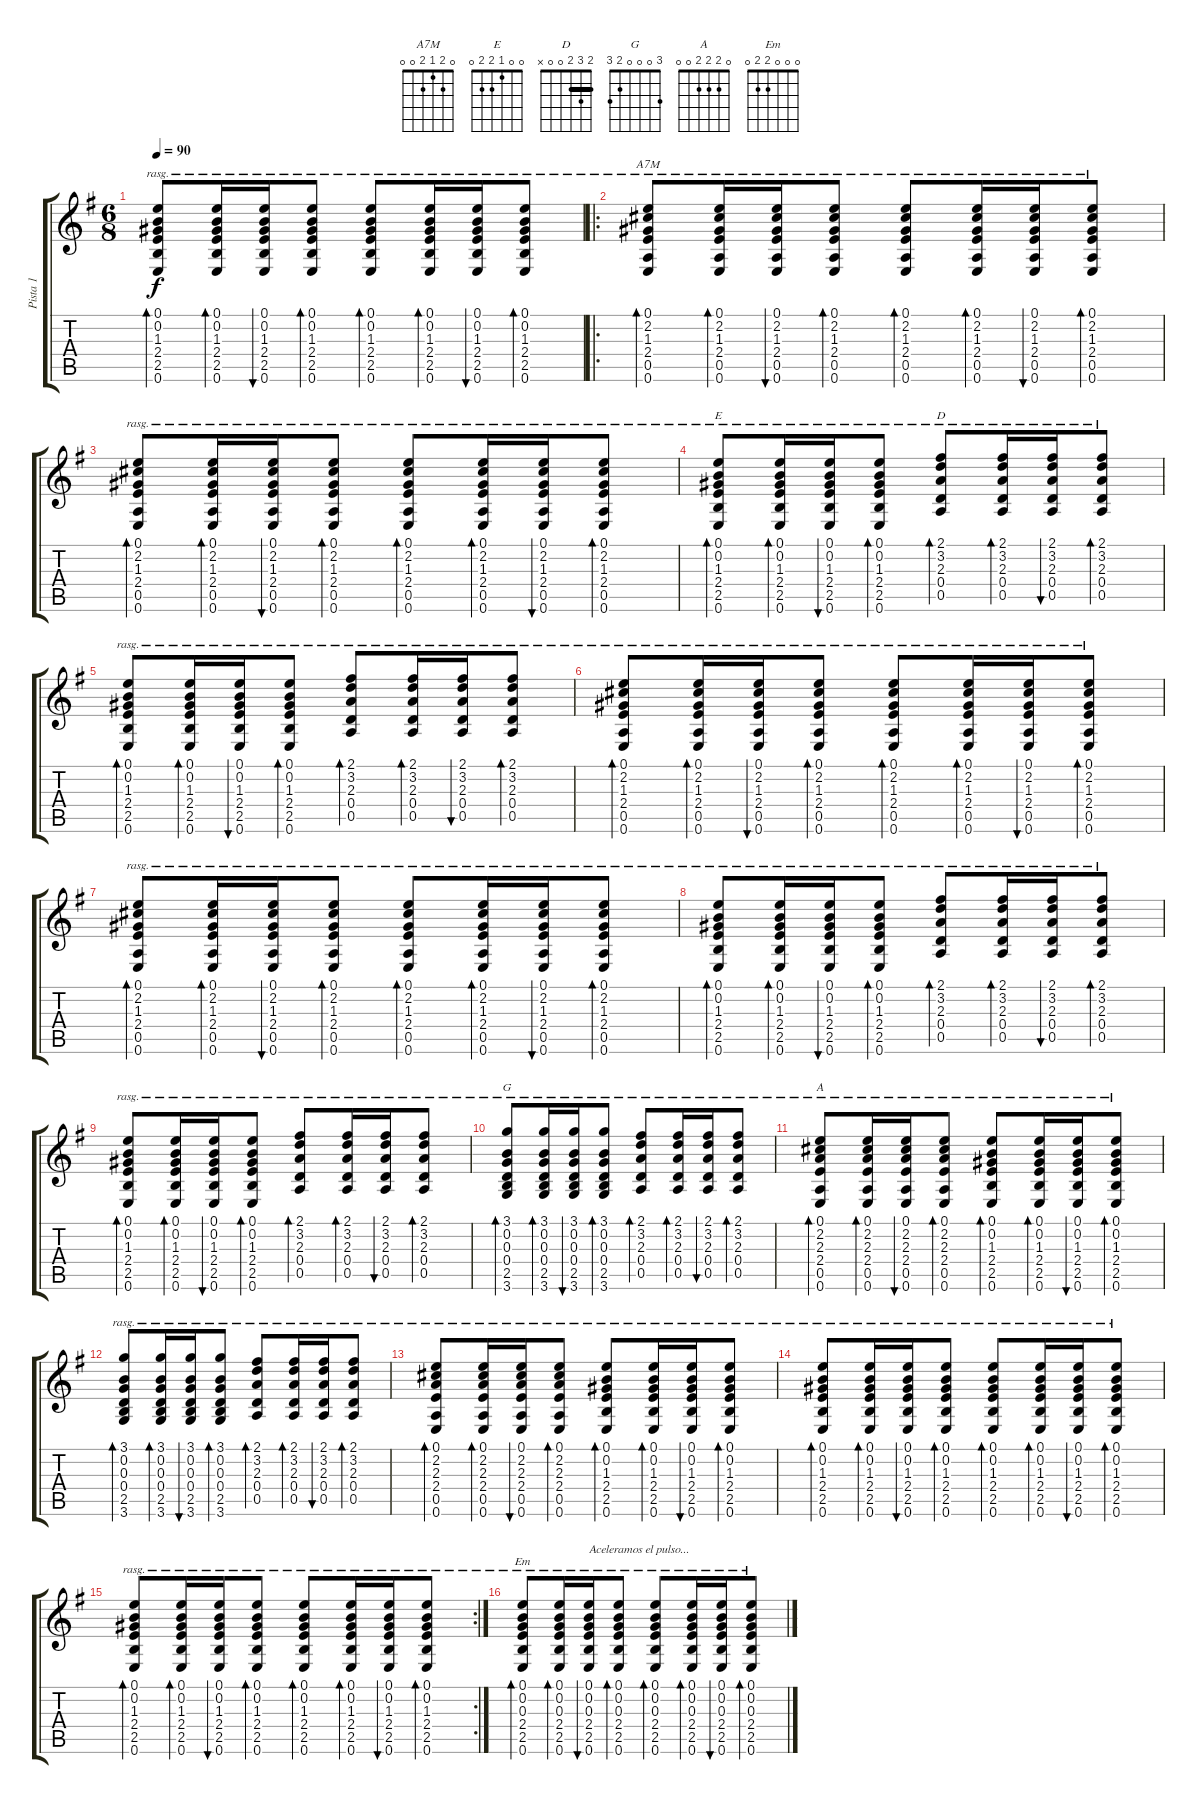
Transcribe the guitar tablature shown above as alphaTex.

\track ("Pista 1" "Pista 1") {instrument acousticguitarnylon}
\staff {score tabs}
\tuning (E4 B3 G3 D3 A2 E2) {hide}
\chord ("A7M" 0 2 1 2 0 0)
\chord ("E" 0 0 1 2 2 0)
\chord ("D" 2 3 2 0 0 x) {barre 2}
\chord ("G" 3 0 0 0 2 3)
\chord ("A" 0 2 2 2 0 0)
\chord ("Em" 0 0 0 2 2 0)
\ts (6 8)
\tempo 90
\clef g2
\ks g
(0.1 0.2 1.3 2.4 2.5 0.6).8{bd 60 rasg ii dy f} (0.1 0.2 1.3 2.4 2.5 0.6).16{bd 120 rasg ii} (0.1 0.2 1.3 2.4 2.5 0.6).16{bu 120 rasg ii} (0.1 0.2 1.3 2.4 2.5 0.6).8{bd 120 rasg ii} (0.1 0.2 1.3 2.4 2.5 0.6).8{bd 120 rasg ii} (0.1 0.2 1.3 2.4 2.5 0.6).16{bd 120 rasg ii} (0.1 0.2 1.3 2.4 2.5 0.6).16{bu 120 rasg ii} (0.1 0.2 1.3 2.4 2.5 0.6).8{bd 120 rasg ii} |
\ro
(0.1 2.2 1.3 2.4 0.5 0.6).8{bd 60 ch "A7M" rasg ii} (0.1 2.2 1.3 2.4 0.5 0.6).16{bd 120 rasg ii} (0.1 2.2 1.3 2.4 0.5 0.6).16{bu 120 rasg ii} (0.1 2.2 1.3 2.4 0.5 0.6).8{bd 120 rasg ii} (0.1 2.2 1.3 2.4 0.5 0.6).8{bd 120 rasg ii} (0.1 2.2 1.3 2.4 0.5 0.6).16{bd 120 rasg ii} (0.1 2.2 1.3 2.4 0.5 0.6).16{bu 120 rasg ii} (0.1 2.2 1.3 2.4 0.5 0.6).8{bd 120 rasg ii} |
(0.1 2.2 1.3 2.4 0.5 0.6).8{bd 60 rasg ii} (0.1 2.2 1.3 2.4 0.5 0.6).16{bd 120 rasg ii} (0.1 2.2 1.3 2.4 0.5 0.6).16{bu 120 rasg ii} (0.1 2.2 1.3 2.4 0.5 0.6).8{bd 120 rasg ii} (0.1 2.2 1.3 2.4 0.5 0.6).8{bd 120 rasg ii} (0.1 2.2 1.3 2.4 0.5 0.6).16{bd 120 rasg ii} (0.1 2.2 1.3 2.4 0.5 0.6).16{bu 120 rasg ii} (0.1 2.2 1.3 2.4 0.5 0.6).8{bd 120 rasg ii} |
(0.1 0.2 1.3 2.4 2.5 0.6).8{bd 60 ch "E" rasg ii} (0.1 0.2 1.3 2.4 2.5 0.6).16{bd 120 rasg ii} (0.1 0.2 1.3 2.4 2.5 0.6).16{bu 120 rasg ii} (0.1 0.2 1.3 2.4 2.5 0.6).8{bd 120 rasg ii} (2.1 3.2 2.3 0.4 0.5).8{bd 120 ch "D" rasg ii} (2.1 3.2 2.3 0.4 0.5).16{bd 120 rasg ii} (2.1 3.2 2.3 0.4 0.5).16{bu 120 rasg ii} (2.1 3.2 2.3 0.4 0.5).8{bd 120 rasg ii} |
(0.1 0.2 1.3 2.4 2.5 0.6).8{bd 60 rasg ii} (0.1 0.2 1.3 2.4 2.5 0.6).16{bd 120 rasg ii} (0.1 0.2 1.3 2.4 2.5 0.6).16{bu 120 rasg ii} (0.1 0.2 1.3 2.4 2.5 0.6).8{bd 120 rasg ii} (2.1 3.2 2.3 0.4 0.5).8{bd 120 rasg ii} (2.1 3.2 2.3 0.4 0.5).16{bd 120 rasg ii} (2.1 3.2 2.3 0.4 0.5).16{bu 120 rasg ii} (2.1 3.2 2.3 0.4 0.5).8{bd 120 rasg ii} |
(0.1 2.2 1.3 2.4 0.5 0.6).8{bd 60 rasg ii} (0.1 2.2 1.3 2.4 0.5 0.6).16{bd 120 rasg ii} (0.1 2.2 1.3 2.4 0.5 0.6).16{bu 120 rasg ii} (0.1 2.2 1.3 2.4 0.5 0.6).8{bd 120 rasg ii} (0.1 2.2 1.3 2.4 0.5 0.6).8{bd 120 rasg ii} (0.1 2.2 1.3 2.4 0.5 0.6).16{bd 120 rasg ii} (0.1 2.2 1.3 2.4 0.5 0.6).16{bu 120 rasg ii} (0.1 2.2 1.3 2.4 0.5 0.6).8{bd 120 rasg ii} |
(0.1 2.2 1.3 2.4 0.5 0.6).8{bd 60 rasg ii} (0.1 2.2 1.3 2.4 0.5 0.6).16{bd 120 rasg ii} (0.1 2.2 1.3 2.4 0.5 0.6).16{bu 120 rasg ii} (0.1 2.2 1.3 2.4 0.5 0.6).8{bd 120 rasg ii} (0.1 2.2 1.3 2.4 0.5 0.6).8{bd 120 rasg ii} (0.1 2.2 1.3 2.4 0.5 0.6).16{bd 120 rasg ii} (0.1 2.2 1.3 2.4 0.5 0.6).16{bu 120 rasg ii} (0.1 2.2 1.3 2.4 0.5 0.6).8{bd 120 rasg ii} |
(0.1 0.2 1.3 2.4 2.5 0.6).8{bd 60 rasg ii} (0.1 0.2 1.3 2.4 2.5 0.6).16{bd 120 rasg ii} (0.1 0.2 1.3 2.4 2.5 0.6).16{bu 120 rasg ii} (0.1 0.2 1.3 2.4 2.5 0.6).8{bd 120 rasg ii} (2.1 3.2 2.3 0.4 0.5).8{bd 120 rasg ii} (2.1 3.2 2.3 0.4 0.5).16{bd 120 rasg ii} (2.1 3.2 2.3 0.4 0.5).16{bu 120 rasg ii} (2.1 3.2 2.3 0.4 0.5).8{bd 120 rasg ii} |
(0.1 0.2 1.3 2.4 2.5 0.6).8{bd 60 rasg ii} (0.1 0.2 1.3 2.4 2.5 0.6).16{bd 120 rasg ii} (0.1 0.2 1.3 2.4 2.5 0.6).16{bu 120 rasg ii} (0.1 0.2 1.3 2.4 2.5 0.6).8{bd 120 rasg ii} (2.1 3.2 2.3 0.4 0.5).8{bd 120 rasg ii} (2.1 3.2 2.3 0.4 0.5).16{bd 120 rasg ii} (2.1 3.2 2.3 0.4 0.5).16{bu 120 rasg ii} (2.1 3.2 2.3 0.4 0.5).8{bd 120 rasg ii} |
(3.1 0.2 0.3 0.4 2.5 3.6).8{bd 60 ch "G" rasg ii} (3.1 0.2 0.3 0.4 2.5 3.6).16{bd 120 rasg ii} (3.1 0.2 0.3 0.4 2.5 3.6).16{bu 120 rasg ii} (3.1 0.2 0.3 0.4 2.5 3.6).8{bd 120 rasg ii} (2.1 3.2 2.3 0.4 0.5).8{bd 120 rasg ii} (2.1 3.2 2.3 0.4 0.5).16{bd 120 rasg ii} (2.1 3.2 2.3 0.4 0.5).16{bu 120 rasg ii} (2.1 3.2 2.3 0.4 0.5).8{bd 120 rasg ii} |
(0.1 2.2 2.3 2.4 0.5 0.6).8{bd 60 ch "A" rasg ii} (0.1 2.2 2.3 2.4 0.5 0.6).16{bd 120 rasg ii} (0.1 2.2 2.3 2.4 0.5 0.6).16{bu 120 rasg ii} (0.1 2.2 2.3 2.4 0.5 0.6).8{bd 120 rasg ii} (0.1 0.2 1.3 2.4 2.5 0.6).8{bd 120 rasg ii} (0.1 0.2 1.3 2.4 2.5 0.6).16{bd 120 rasg ii} (0.1 0.2 1.3 2.4 2.5 0.6).16{bu 120 rasg ii} (0.1 0.2 1.3 2.4 2.5 0.6).8{bd 120 rasg ii} |
(3.1 0.2 0.3 0.4 2.5 3.6).8{bd 60 rasg ii} (3.1 0.2 0.3 0.4 2.5 3.6).16{bd 120 rasg ii} (3.1 0.2 0.3 0.4 2.5 3.6).16{bu 120 rasg ii} (3.1 0.2 0.3 0.4 2.5 3.6).8{bd 120 rasg ii} (2.1 3.2 2.3 0.4 0.5).8{bd 120 rasg ii} (2.1 3.2 2.3 0.4 0.5).16{bd 120 rasg ii} (2.1 3.2 2.3 0.4 0.5).16{bu 120 rasg ii} (2.1 3.2 2.3 0.4 0.5).8{bd 120 rasg ii} |
(0.1 2.2 2.3 2.4 0.5 0.6).8{bd 60 rasg ii} (0.1 2.2 2.3 2.4 0.5 0.6).16{bd 120 rasg ii} (0.1 2.2 2.3 2.4 0.5 0.6).16{bu 120 rasg ii} (0.1 2.2 2.3 2.4 0.5 0.6).8{bd 120 rasg ii} (0.1 0.2 1.3 2.4 2.5 0.6).8{bd 120 rasg ii} (0.1 0.2 1.3 2.4 2.5 0.6).16{bd 120 rasg ii} (0.1 0.2 1.3 2.4 2.5 0.6).16{bu 120 rasg ii} (0.1 0.2 1.3 2.4 2.5 0.6).8{bd 120 rasg ii} |
(0.1 0.2 1.3 2.4 2.5 0.6).8{bd 60 rasg ii} (0.1 0.2 1.3 2.4 2.5 0.6).16{bd 120 rasg ii} (0.1 0.2 1.3 2.4 2.5 0.6).16{bu 120 rasg ii} (0.1 0.2 1.3 2.4 2.5 0.6).8{bd 120 rasg ii} (0.1 0.2 1.3 2.4 2.5 0.6).8{bd 120 rasg ii} (0.1 0.2 1.3 2.4 2.5 0.6).16{bd 120 rasg ii} (0.1 0.2 1.3 2.4 2.5 0.6).16{bu 120 rasg ii} (0.1 0.2 1.3 2.4 2.5 0.6).8{bd 120 rasg ii} |
\rc 2
(0.1 0.2 1.3 2.4 2.5 0.6).8{bd 60 rasg ii} (0.1 0.2 1.3 2.4 2.5 0.6).16{bd 120 rasg ii} (0.1 0.2 1.3 2.4 2.5 0.6).16{bu 120 rasg ii} (0.1 0.2 1.3 2.4 2.5 0.6).8{bd 120 rasg ii} (0.1 0.2 1.3 2.4 2.5 0.6).8{bd 120 rasg ii} (0.1 0.2 1.3 2.4 2.5 0.6).16{bd 120 rasg ii} (0.1 0.2 1.3 2.4 2.5 0.6).16{bu 120 rasg ii} (0.1 0.2 1.3 2.4 2.5 0.6).8{bd 120 rasg ii} |
(0.1 0.2 0.3 2.4 2.5 0.6).8{bd 60 ch "Em" rasg ii} (0.1 0.2 0.3 2.4 2.5 0.6).16{bd 120 rasg ii} (0.1 0.2 0.3 2.4 2.5 0.6).16{bu 120 rasg ii txt "Aceleramos el pulso..."} (0.1 0.2 0.3 2.4 2.5 0.6).8{bd 120 rasg ii} (0.1 0.2 0.3 2.4 2.5 0.6).8{bd 120 rasg ii} (0.1 0.2 0.3 2.4 2.5 0.6).16{bd 120 rasg ii} (0.1 0.2 0.3 2.4 2.5 0.6).16{bu 120 rasg ii} (0.1 0.2 0.3 2.4 2.5 0.6).8{bd 120 rasg ii}
